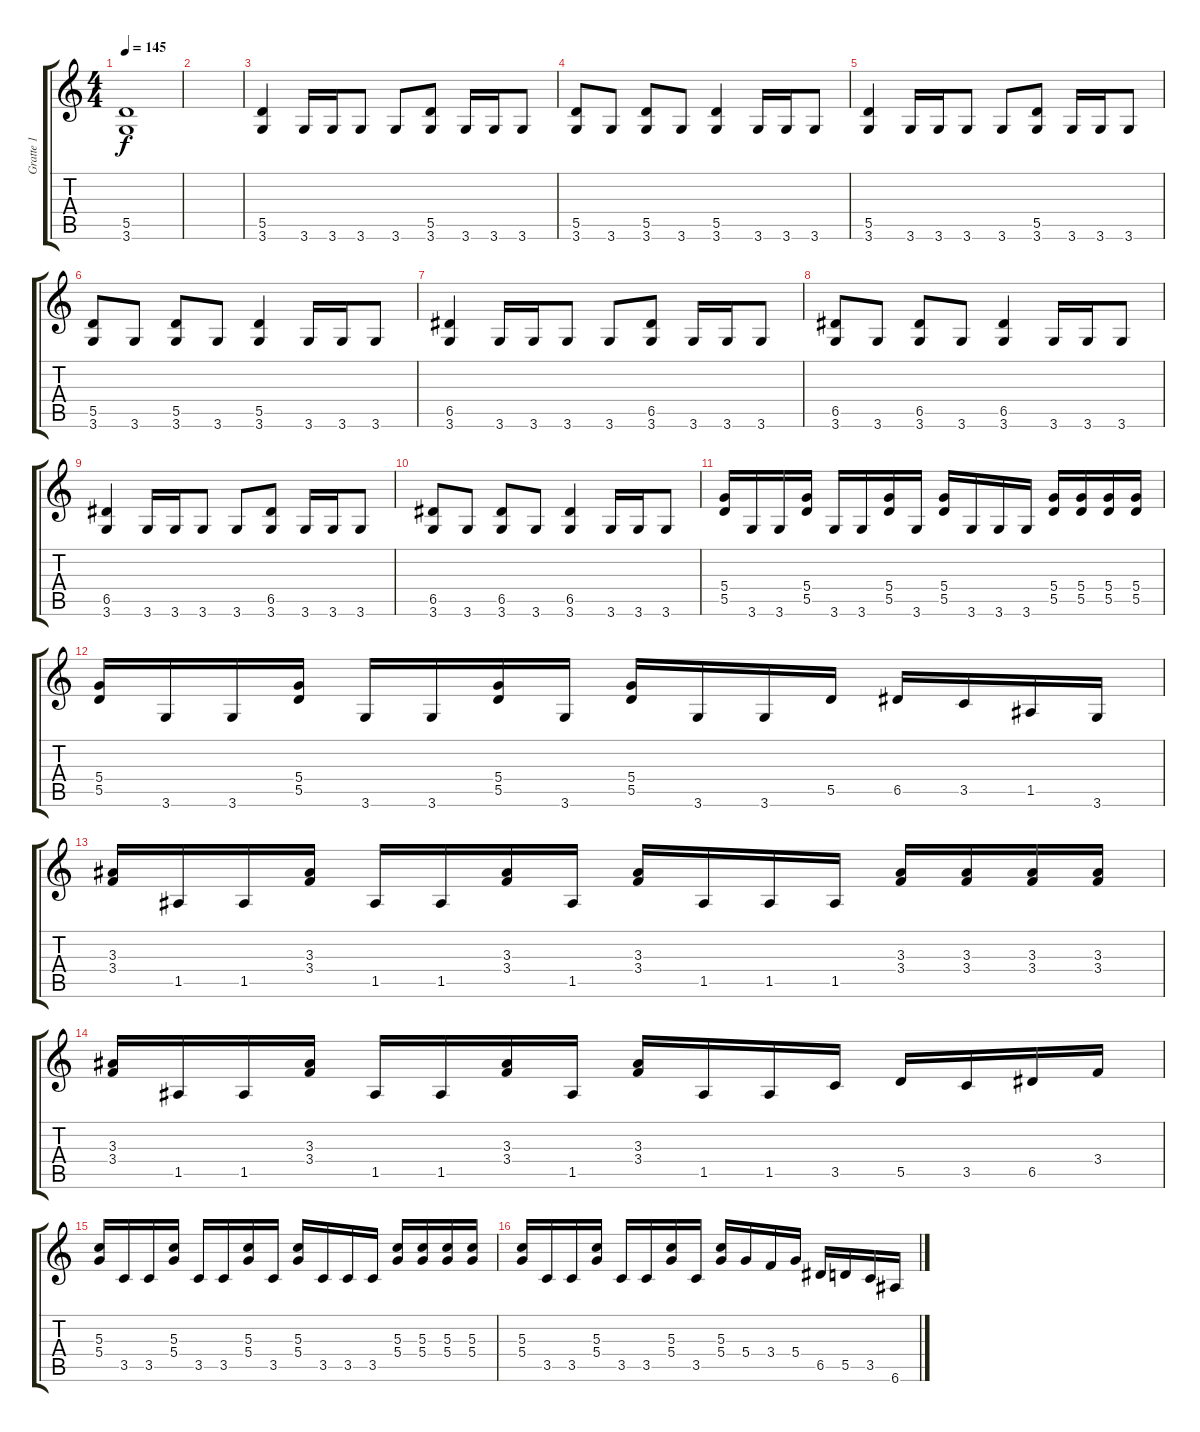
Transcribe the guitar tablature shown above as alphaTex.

\track ("Gratte 1" "Gratte 1") {instrument overdrivenguitar}
\staff {score tabs}
\tuning (E4 B3 G3 D3 A2 E2) {hide}
\ts (4 4)
\tempo 145
\clef g2
\ks c
(5.5{t} 3.6{t}).1{dy f} |
|
(5.5 3.6).4 3.6.16 3.6.16 3.6.8 3.6.8 (5.5 3.6).8 3.6.16 3.6.16 3.6.8 |
(5.5 3.6).8 3.6.8 (5.5 3.6).8 3.6.8 (5.5 3.6).4 3.6.16 3.6.16 3.6.8 |
(5.5 3.6).4 3.6.16 3.6.16 3.6.8 3.6.8 (5.5 3.6).8 3.6.16 3.6.16 3.6.8 |
(5.5 3.6).8 3.6.8 (5.5 3.6).8 3.6.8 (5.5 3.6).4 3.6.16 3.6.16 3.6.8 |
(6.5 3.6).4 3.6.16 3.6.16 3.6.8 3.6.8 (6.5 3.6).8 3.6.16 3.6.16 3.6.8 |
(6.5 3.6).8 3.6.8 (6.5 3.6).8 3.6.8 (6.5 3.6).4 3.6.16 3.6.16 3.6.8 |
(6.5 3.6).4 3.6.16 3.6.16 3.6.8 3.6.8 (6.5 3.6).8 3.6.16 3.6.16 3.6.8 |
(6.5 3.6).8 3.6.8 (6.5 3.6).8 3.6.8 (6.5 3.6).4 3.6.16 3.6.16 3.6.8 |
(5.4 5.5).16 3.6.16 3.6.16 (5.4 5.5).16 3.6.16 3.6.16 (5.4 5.5).16 3.6.16 (5.4 5.5).16 3.6.16 3.6.16 3.6.16 (5.4 5.5).16 (5.4 5.5).16 (5.4 5.5).16 (5.4 5.5).16 |
(5.4 5.5).16 3.6.16 3.6.16 (5.4 5.5).16 3.6.16 3.6.16 (5.4 5.5).16 3.6.16 (5.4 5.5).16 3.6.16 3.6.16 5.5.16 6.5.16 3.5.16 1.5.16 3.6.16 |
(3.3 3.4).16 1.5.16 1.5.16 (3.3 3.4).16 1.5.16 1.5.16 (3.3 3.4).16 1.5.16 (3.3 3.4).16 1.5.16 1.5.16 1.5.16 (3.3 3.4).16 (3.3 3.4).16 (3.3 3.4).16 (3.3 3.4).16 |
(3.3 3.4).16 1.5.16 1.5.16 (3.3 3.4).16 1.5.16 1.5.16 (3.3 3.4).16 1.5.16 (3.3 3.4).16 1.5.16 1.5.16 3.5.16 5.5.16 3.5.16 6.5.16 3.4.16 |
(5.3 5.4).16 3.5.16 3.5.16 (5.3 5.4).16 3.5.16 3.5.16 (5.3 5.4).16 3.5.16 (5.3 5.4).16 3.5.16 3.5.16 3.5.16 (5.3 5.4).16 (5.3 5.4).16 (5.3 5.4).16 (5.3 5.4).16 |
(5.3 5.4).16 3.5.16 3.5.16 (5.3 5.4).16 3.5.16 3.5.16 (5.3 5.4).16 3.5.16 (5.3 5.4).16 5.4.16 3.4.16 5.4.16 6.5.16 5.5.16 3.5.16 6.6.16
